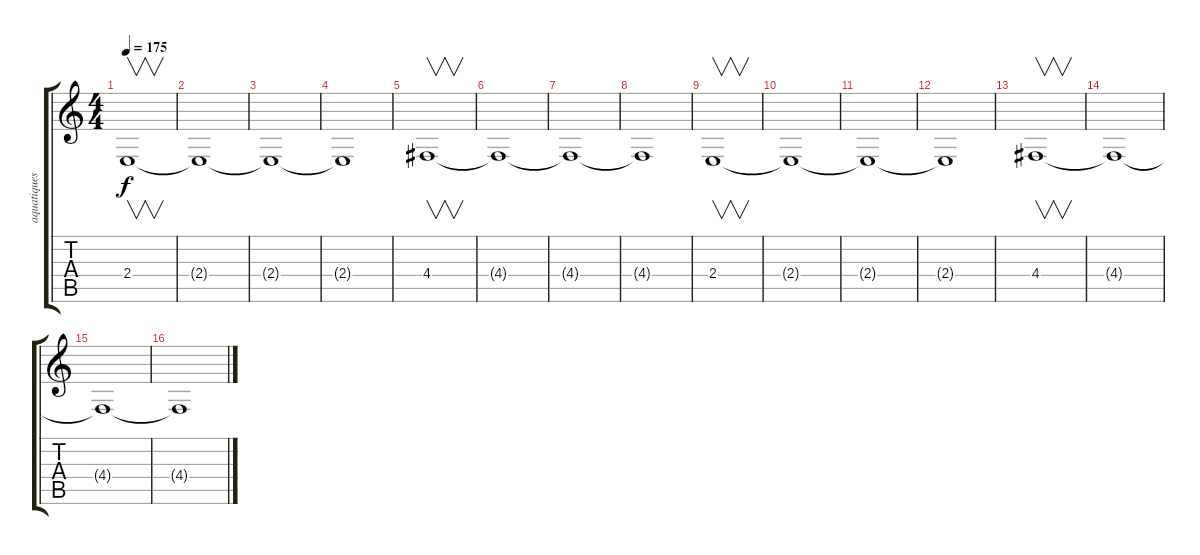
\track ("aquatiques sounds" "aquatiques") {instrument fx7echoes}
\staff {score tabs}
\tuning (E4 B3 G3 D3 A2 E2) {hide}
\ts (4 4)
\tempo 175
\clef g2
\ks c
2.4.1{v dy f volume 16} |
2.4{t}.1 |
2.4{t}.1 |
2.4{t}.1 |
4.4.1{v} |
4.4{t}.1 |
4.4{t}.1 |
4.4{t}.1 |
2.4.1{v} |
2.4{t}.1 |
2.4{t}.1 |
2.4{t}.1 |
4.4.1{v} |
4.4{t}.1 |
4.4{t}.1 |
4.4{t}.1
